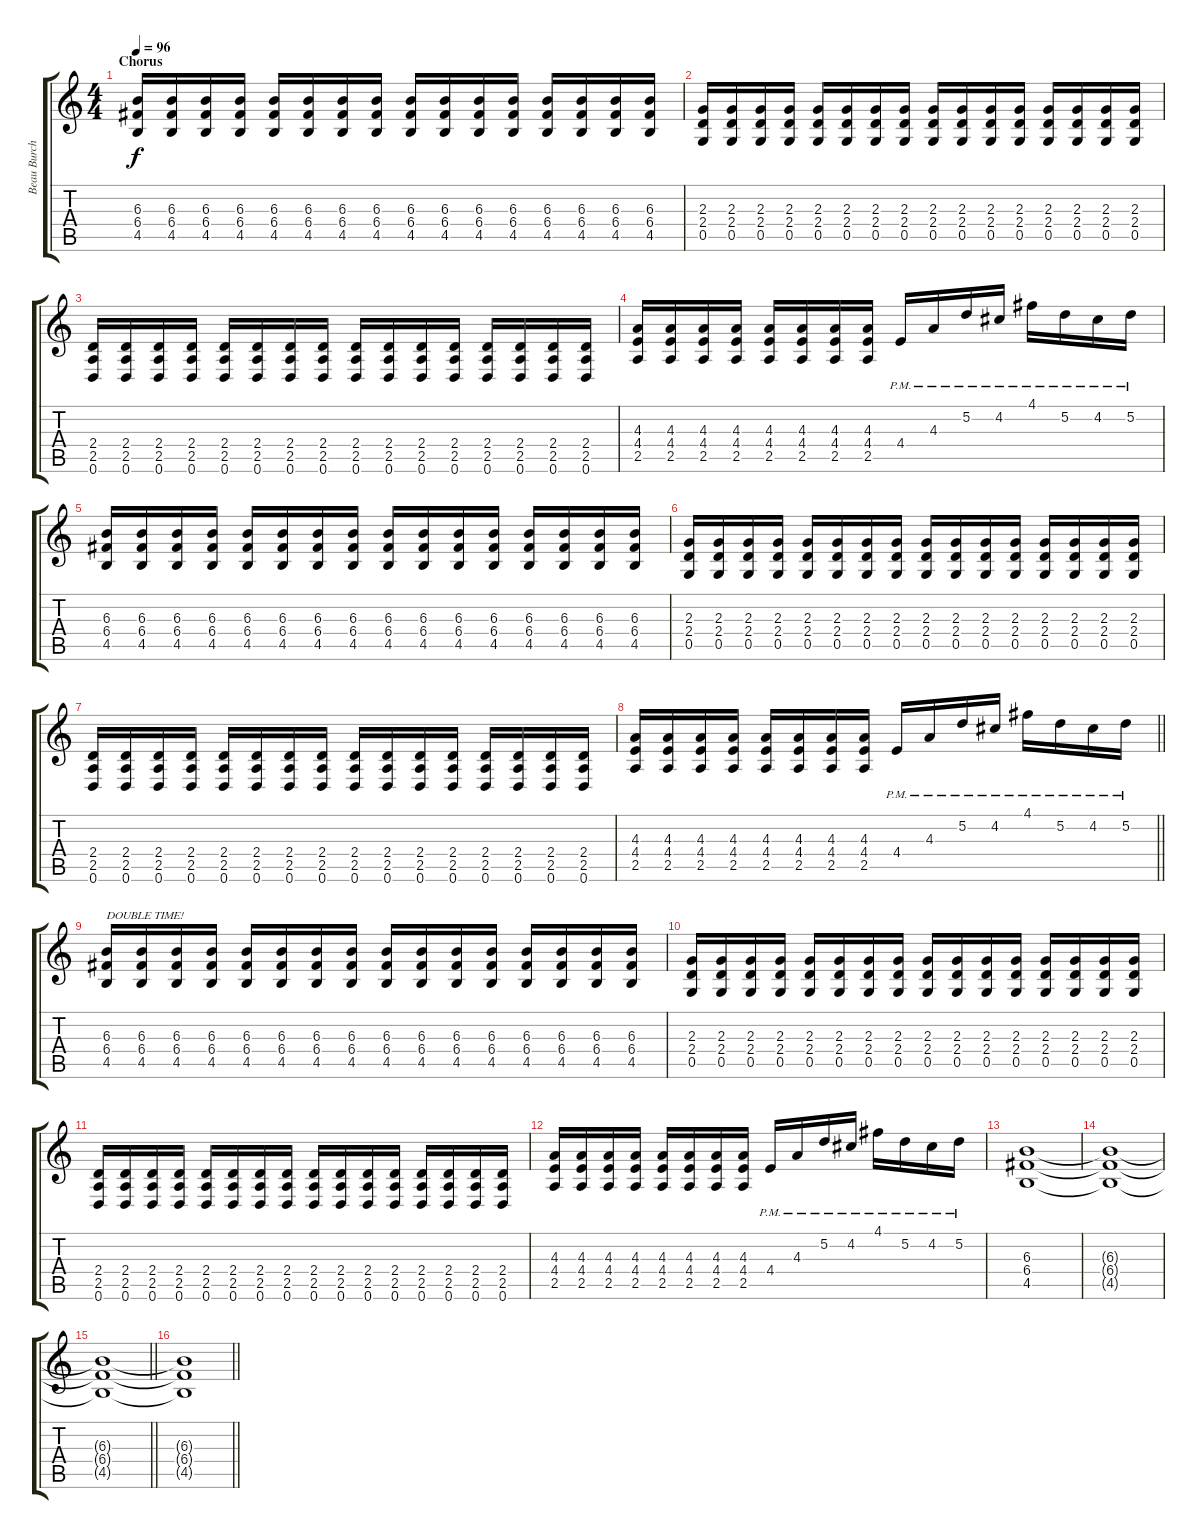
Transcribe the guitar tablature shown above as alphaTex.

\track ("Beau Burchell" "Beau Burch") {instrument distortionguitar}
\staff {score tabs}
\tuning (D4 A3 F3 C3 G2 D2) {hide}
\ts (4 4)
\section ("" "Chorus")
\tempo 96
\clef g2
\ks c
(6.3 6.4 4.5).16{dy f} (6.3 6.4 4.5).16 (6.3 6.4 4.5).16 (6.3 6.4 4.5).16 (6.3 6.4 4.5).16 (6.3 6.4 4.5).16 (6.3 6.4 4.5).16 (6.3 6.4 4.5).16 (6.3 6.4 4.5).16 (6.3 6.4 4.5).16 (6.3 6.4 4.5).16 (6.3 6.4 4.5).16 (6.3 6.4 4.5).16 (6.3 6.4 4.5).16 (6.3 6.4 4.5).16 (6.3 6.4 4.5).16 |
(2.3 2.4 0.5).16 (2.3 2.4 0.5).16 (2.3 2.4 0.5).16 (2.3 2.4 0.5).16 (2.3 2.4 0.5).16 (2.3 2.4 0.5).16 (2.3 2.4 0.5).16 (2.3 2.4 0.5).16 (2.3 2.4 0.5).16 (2.3 2.4 0.5).16 (2.3 2.4 0.5).16 (2.3 2.4 0.5).16 (2.3 2.4 0.5).16 (2.3 2.4 0.5).16 (2.3 2.4 0.5).16 (2.3 2.4 0.5).16 |
(2.4 2.5 0.6).16 (2.4 2.5 0.6).16 (2.4 2.5 0.6).16 (2.4 2.5 0.6).16 (2.4 2.5 0.6).16 (2.4 2.5 0.6).16 (2.4 2.5 0.6).16 (2.4 2.5 0.6).16 (2.4 2.5 0.6).16 (2.4 2.5 0.6).16 (2.4 2.5 0.6).16 (2.4 2.5 0.6).16 (2.4 2.5 0.6).16 (2.4 2.5 0.6).16 (2.4 2.5 0.6).16 (2.4 2.5 0.6).16 |
(4.3 4.4 2.5).16 (4.3 4.4 2.5).16 (4.3 4.4 2.5).16 (4.3 4.4 2.5).16 (4.3 4.4 2.5).16 (4.3 4.4 2.5).16 (4.3 4.4 2.5).16 (4.3 4.4 2.5).16 4.4{pm}.16 4.3{pm}.16 5.2{pm}.16 4.2{pm}.16 4.1{pm}.16 5.2{pm}.16 4.2{pm}.16 5.2{pm}.16 |
(6.3 6.4 4.5).16 (6.3 6.4 4.5).16 (6.3 6.4 4.5).16 (6.3 6.4 4.5).16 (6.3 6.4 4.5).16 (6.3 6.4 4.5).16 (6.3 6.4 4.5).16 (6.3 6.4 4.5).16 (6.3 6.4 4.5).16 (6.3 6.4 4.5).16 (6.3 6.4 4.5).16 (6.3 6.4 4.5).16 (6.3 6.4 4.5).16 (6.3 6.4 4.5).16 (6.3 6.4 4.5).16 (6.3 6.4 4.5).16 |
(2.3 2.4 0.5).16 (2.3 2.4 0.5).16 (2.3 2.4 0.5).16 (2.3 2.4 0.5).16 (2.3 2.4 0.5).16 (2.3 2.4 0.5).16 (2.3 2.4 0.5).16 (2.3 2.4 0.5).16 (2.3 2.4 0.5).16 (2.3 2.4 0.5).16 (2.3 2.4 0.5).16 (2.3 2.4 0.5).16 (2.3 2.4 0.5).16 (2.3 2.4 0.5).16 (2.3 2.4 0.5).16 (2.3 2.4 0.5).16 |
(2.4 2.5 0.6).16 (2.4 2.5 0.6).16 (2.4 2.5 0.6).16 (2.4 2.5 0.6).16 (2.4 2.5 0.6).16 (2.4 2.5 0.6).16 (2.4 2.5 0.6).16 (2.4 2.5 0.6).16 (2.4 2.5 0.6).16 (2.4 2.5 0.6).16 (2.4 2.5 0.6).16 (2.4 2.5 0.6).16 (2.4 2.5 0.6).16 (2.4 2.5 0.6).16 (2.4 2.5 0.6).16 (2.4 2.5 0.6).16 |
\barLineRight lightlight
(4.3 4.4 2.5).16 (4.3 4.4 2.5).16 (4.3 4.4 2.5).16 (4.3 4.4 2.5).16 (4.3 4.4 2.5).16 (4.3 4.4 2.5).16 (4.3 4.4 2.5).16 (4.3 4.4 2.5).16 4.4{pm}.16 4.3{pm}.16 5.2{pm}.16 4.2{pm}.16 4.1{pm}.16 5.2{pm}.16 4.2{pm}.16 5.2{pm}.16 |
(6.3 6.4 4.5).16{txt "DOUBLE TIME!"} (6.3 6.4 4.5).16 (6.3 6.4 4.5).16 (6.3 6.4 4.5).16 (6.3 6.4 4.5).16 (6.3 6.4 4.5).16 (6.3 6.4 4.5).16 (6.3 6.4 4.5).16 (6.3 6.4 4.5).16 (6.3 6.4 4.5).16 (6.3 6.4 4.5).16 (6.3 6.4 4.5).16 (6.3 6.4 4.5).16 (6.3 6.4 4.5).16 (6.3 6.4 4.5).16 (6.3 6.4 4.5).16 |
(2.3 2.4 0.5).16 (2.3 2.4 0.5).16 (2.3 2.4 0.5).16 (2.3 2.4 0.5).16 (2.3 2.4 0.5).16 (2.3 2.4 0.5).16 (2.3 2.4 0.5).16 (2.3 2.4 0.5).16 (2.3 2.4 0.5).16 (2.3 2.4 0.5).16 (2.3 2.4 0.5).16 (2.3 2.4 0.5).16 (2.3 2.4 0.5).16 (2.3 2.4 0.5).16 (2.3 2.4 0.5).16 (2.3 2.4 0.5).16 |
(2.4 2.5 0.6).16 (2.4 2.5 0.6).16 (2.4 2.5 0.6).16 (2.4 2.5 0.6).16 (2.4 2.5 0.6).16 (2.4 2.5 0.6).16 (2.4 2.5 0.6).16 (2.4 2.5 0.6).16 (2.4 2.5 0.6).16 (2.4 2.5 0.6).16 (2.4 2.5 0.6).16 (2.4 2.5 0.6).16 (2.4 2.5 0.6).16 (2.4 2.5 0.6).16 (2.4 2.5 0.6).16 (2.4 2.5 0.6).16 |
(4.3 4.4 2.5).16 (4.3 4.4 2.5).16 (4.3 4.4 2.5).16 (4.3 4.4 2.5).16 (4.3 4.4 2.5).16 (4.3 4.4 2.5).16 (4.3 4.4 2.5).16 (4.3 4.4 2.5).16 4.4{pm}.16 4.3{pm}.16 5.2{pm}.16 4.2{pm}.16 4.1{pm}.16 5.2{pm}.16 4.2{pm}.16 5.2{pm}.16 |
(6.3 6.4 4.5).1{volume 0} |
(6.3{t} 6.4{t} 4.5{t}).1 |
\barLineRight lightlight
(6.3{t} 6.4{t} 4.5{t}).1 |
\barLineRight lightlight
(6.3{t} 6.4{t} 4.5{t}).1
